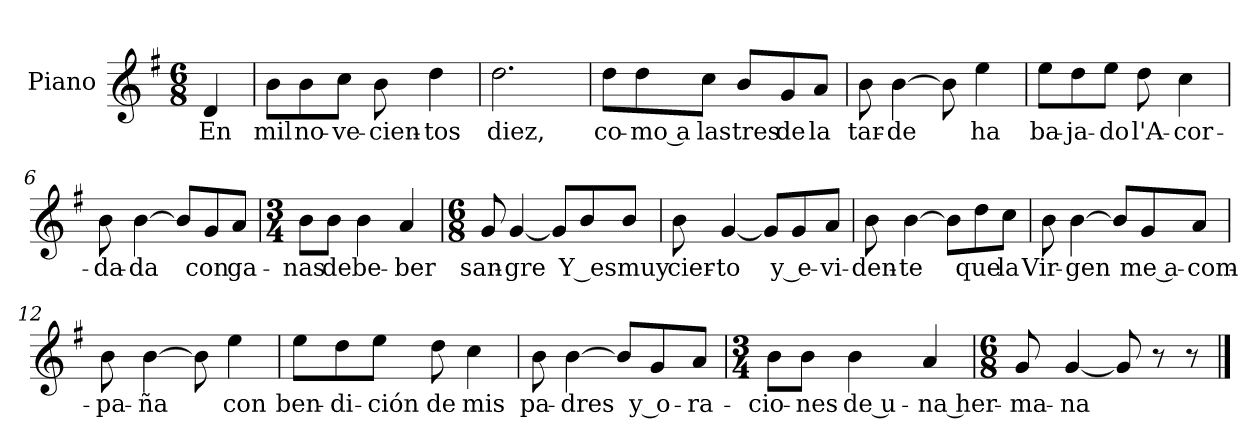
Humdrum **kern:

**kern	**text
*part1	*part1
*staff1	*staff1
*I"Piano	*
*I'Pno.	*
*clefG2	*
*k[f#]	*
*G:	*
*M6/8	*
=	=
4d/	En
=1	=1
8b\L	mil
8b\	no-
8cc\J	-ve-
8b\	-cien-
4dd\	-tos
=2	=2
2.dd\	diez,
=3	=3
8dd\L	co-
8dd\	-mo a
8cc\J	las
8b/L	tres
8g/	de
8a/J	la
=4	=4
8b\	tar-
[4b\	-de
8b\]	.
4ee\	ha
=5	=5
8ee\L	ba-
8dd\	-ja-
8ee\J	-do
8dd\	l'A-
4cc\	-cor-
=6	=6
8b\	-da-
[4b\	-da
8b/L]	.
8g/	con
8a/J	ga-
=7	=7
*M3/4	*
8b\L	-nas
8b\J	de
4b\	be-
4a/	-ber
=8	=8
*M6/8	*
8g/	san-
[4g/	-gre
8g/L]	.
8b/	Y es
8b/J	muy
=9	=9
8b\	cier-
[4g/	-to
8g/L]	.
8g/	y e-
8a/J	-vi-
=10	=10
8b\	-den-
[4b\	-te
8b\L]	.
8dd\	que
8cc\J	la
=11	=11
8b\	Vir-
[4b\	-gen
8b/L]	.
8g/	me a-
8a/J	-com-
=12	=12
8b\	-pa-
[4b\	-ña
8b\]	.
4ee\	con
=13	=13
8ee\L	ben-
8dd\	-di-
8ee\J	-ción
8dd\	de
4cc\	mis
=14	=14
8b\	pa-
[4b\	-dres
8b/L]	.
8g/	y o-
8a/J	-ra-
=15	=15
*M3/4	*
8b\L	-cio-
8b\J	-nes
4b\	de u-
4a/	-na her-
=16	=16
*M6/8	*
8g/	-ma-
[4g/	-na
8g/]	.
8r	.
8r	.
==	==
*-	*-
